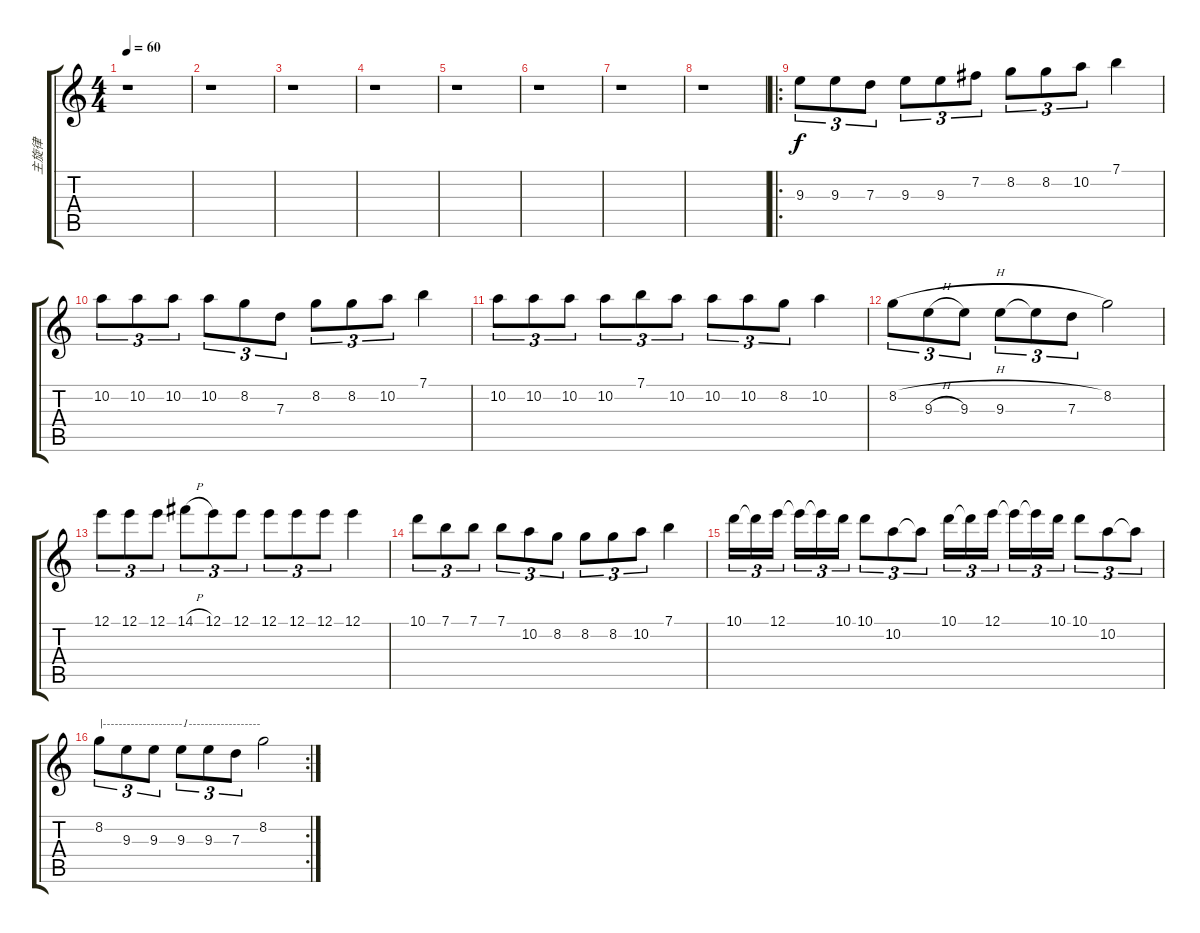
\track ("主旋律" "主旋律") {instrument distortionguitar}
\staff {score tabs}
\tuning (E4 B3 G3 D3 A2 E2) {hide}
\ts (4 4)
\tempo 60
\clef g2
\ks c
r.1{dy f instrument distortionguitar} |
r.1 |
r.1 |
r.1 |
r.1 |
r.1 |
r.1 |
r.1 |
\ro
9.3.8{tu (3 2)} 9.3.8{tu (3 2)} 7.3.8{tu (3 2)} 9.3.8{tu (3 2)} 9.3.8{tu (3 2)} 7.2.8{tu (3 2)} 8.2.8{tu (3 2)} 8.2.8{tu (3 2)} 10.2.8{tu (3 2)} 7.1.4 |
10.2.8{tu (3 2)} 10.2.8{tu (3 2)} 10.2.8{tu (3 2)} 10.2.8{tu (3 2)} 8.2.8{tu (3 2)} 7.3.8{tu (3 2)} 8.2.8{tu (3 2)} 8.2.8{tu (3 2)} 10.2.8{tu (3 2)} 7.1.4 |
10.2.8{tu (3 2)} 10.2.8{tu (3 2)} 10.2.8{tu (3 2)} 10.2.8{tu (3 2)} 7.1.8{tu (3 2)} 10.2.8{tu (3 2)} 10.2.8{tu (3 2)} 10.2.8{tu (3 2)} 8.2.8{tu (3 2)} 10.2.4 |
8.2{h}.8{tu (3 2)} 9.3{h}.8{tu (3 2)} 9.3.8{tu (3 2)} 9.3.8{tu (3 2)} 9.3{t}.8{tu (3 2)} 7.3.8{tu (3 2)} 8.2.2 |
12.1.8{tu (3 2)} 12.1.8{tu (3 2)} 12.1.8{tu (3 2)} 14.1{h}.8{tu (3 2)} 12.1.8{tu (3 2)} 12.1.8{tu (3 2)} 12.1.8{tu (3 2)} 12.1.8{tu (3 2)} 12.1.8{tu (3 2)} 12.1.4 |
10.1.8{tu (3 2)} 7.1.8{tu (3 2)} 7.1.8{tu (3 2)} 7.1.8{tu (3 2)} 10.2.8{tu (3 2)} 8.2.8{tu (3 2)} 8.2.8{tu (3 2)} 8.2.8{tu (3 2)} 10.2.8{tu (3 2)} 7.1.4 |
10.1.16{tu (3 2)} 10.1{t}.16{tu (3 2)} 12.1.16{tu (3 2)} 12.1{t}.16{tu (3 2)} 12.1{t}.16{tu (3 2)} 10.1.16{tu (3 2)} 10.1.8{tu (3 2)} 10.2.8{tu (3 2)} 10.2{t}.8{tu (3 2)} 10.1.16{tu (3 2)} 10.1{t}.16{tu (3 2)} 12.1.16{tu (3 2)} 12.1{t}.16{tu (3 2)} 12.1{t}.16{tu (3 2)} 10.1.16{tu (3 2)} 10.1.8{tu (3 2)} 10.2.8{tu (3 2)} 10.2{t}.8{tu (3 2)} |
\rc 2
8.2.8{tu (3 2) txt "|--------------------1------------------"} 9.3.8{tu (3 2)} 9.3.8{tu (3 2)} 9.3.8{tu (3 2)} 9.3.8{tu (3 2)} 7.3.8{tu (3 2)} 8.2.2
